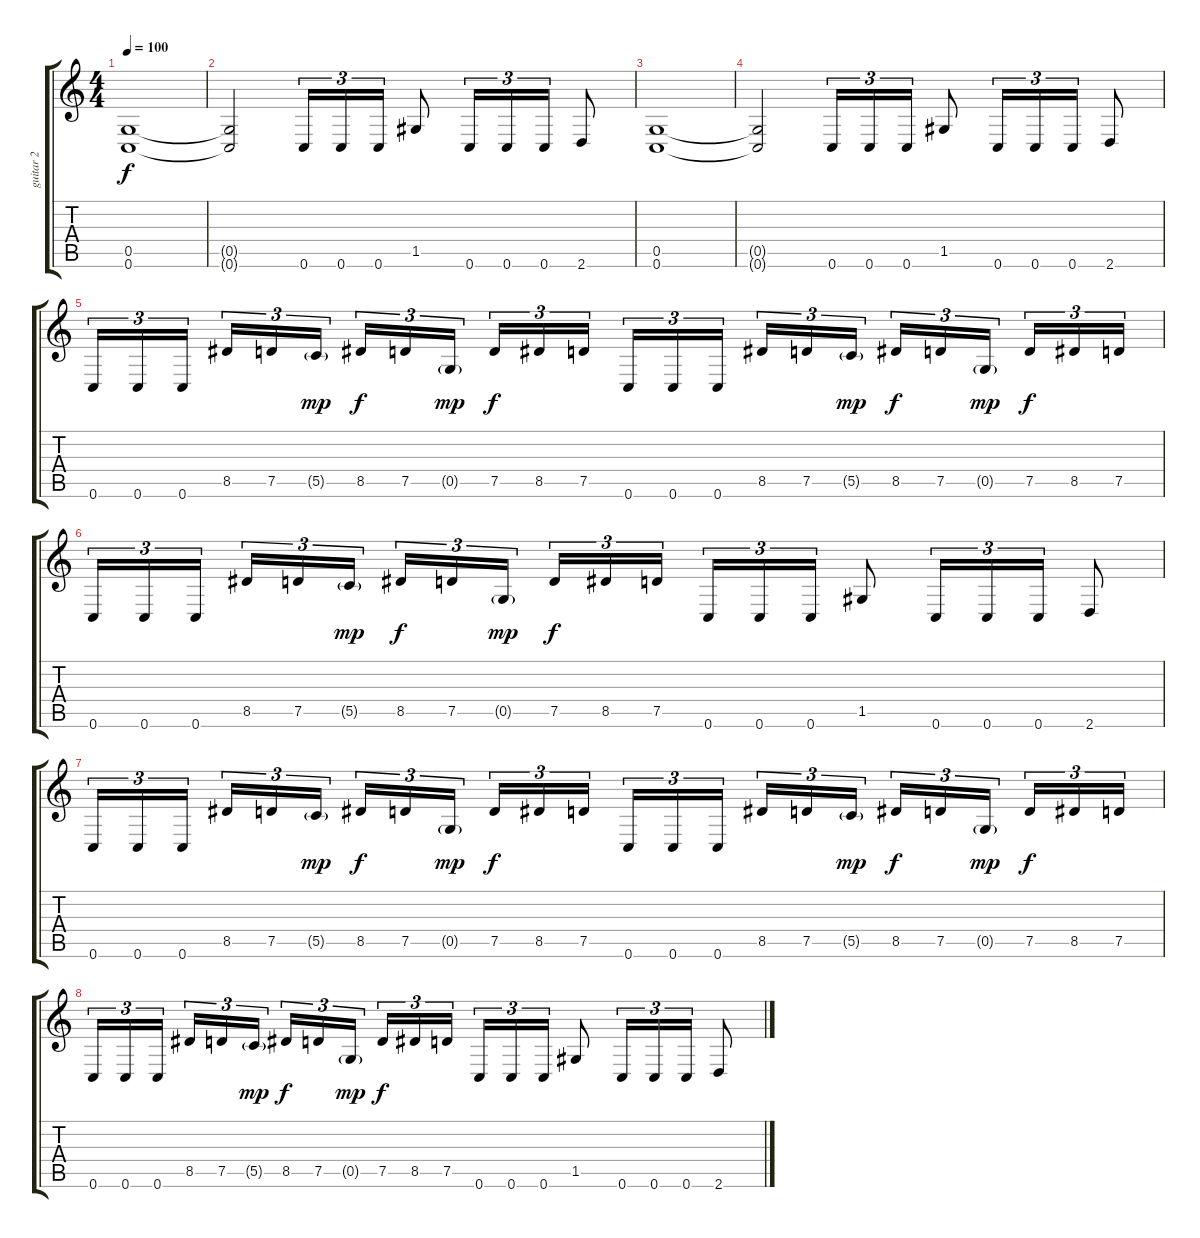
\track ("guitar 2" "guitar 2") {instrument overdrivenguitar}
\staff {score tabs}
\tuning (D4 A3 F3 C3 G2 C2) {hide}
\ts (4 4)
\tempo 100
\clef g2
\ks c
(0.5 0.6).1{dy f instrument overdrivenguitar} |
(0.5{t} 0.6{t}).2 0.6.16{tu (3 2)} 0.6.16{tu (3 2)} 0.6.16{tu (3 2)} 1.5.8 0.6.16{tu (3 2)} 0.6.16{tu (3 2)} 0.6.16{tu (3 2)} 2.6.8 |
(0.5 0.6).1 |
(0.5{t} 0.6{t}).2 0.6.16{tu (3 2)} 0.6.16{tu (3 2)} 0.6.16{tu (3 2)} 1.5.8 0.6.16{tu (3 2)} 0.6.16{tu (3 2)} 0.6.16{tu (3 2)} 2.6.8 |
0.6.16{tu (3 2)} 0.6.16{tu (3 2)} 0.6.16{tu (3 2)} 8.5.16{tu (3 2)} 7.5.16{tu (3 2)} 5.5{g}.16{tu (3 2) dy mp} 8.5.16{tu (3 2) dy f} 7.5.16{tu (3 2)} 0.5{g}.16{tu (3 2) dy mp} 7.5.16{tu (3 2) dy f} 8.5.16{tu (3 2)} 7.5.16{tu (3 2)} 0.6.16{tu (3 2)} 0.6.16{tu (3 2)} 0.6.16{tu (3 2)} 8.5.16{tu (3 2)} 7.5.16{tu (3 2)} 5.5{g}.16{tu (3 2) dy mp} 8.5.16{tu (3 2) dy f} 7.5.16{tu (3 2)} 0.5{g}.16{tu (3 2) dy mp} 7.5.16{tu (3 2) dy f} 8.5.16{tu (3 2)} 7.5.16{tu (3 2)} |
0.6.16{tu (3 2)} 0.6.16{tu (3 2)} 0.6.16{tu (3 2)} 8.5.16{tu (3 2)} 7.5.16{tu (3 2)} 5.5{g}.16{tu (3 2) dy mp} 8.5.16{tu (3 2) dy f} 7.5.16{tu (3 2)} 0.5{g}.16{tu (3 2) dy mp} 7.5.16{tu (3 2) dy f} 8.5.16{tu (3 2)} 7.5.16{tu (3 2)} 0.6.16{tu (3 2)} 0.6.16{tu (3 2)} 0.6.16{tu (3 2)} 1.5.8 0.6.16{tu (3 2)} 0.6.16{tu (3 2)} 0.6.16{tu (3 2)} 2.6.8 |
0.6.16{tu (3 2)} 0.6.16{tu (3 2)} 0.6.16{tu (3 2)} 8.5.16{tu (3 2)} 7.5.16{tu (3 2)} 5.5{g}.16{tu (3 2) dy mp} 8.5.16{tu (3 2) dy f} 7.5.16{tu (3 2)} 0.5{g}.16{tu (3 2) dy mp} 7.5.16{tu (3 2) dy f} 8.5.16{tu (3 2)} 7.5.16{tu (3 2)} 0.6.16{tu (3 2)} 0.6.16{tu (3 2)} 0.6.16{tu (3 2)} 8.5.16{tu (3 2)} 7.5.16{tu (3 2)} 5.5{g}.16{tu (3 2) dy mp} 8.5.16{tu (3 2) dy f} 7.5.16{tu (3 2)} 0.5{g}.16{tu (3 2) dy mp} 7.5.16{tu (3 2) dy f} 8.5.16{tu (3 2)} 7.5.16{tu (3 2)} |
0.6.16{tu (3 2)} 0.6.16{tu (3 2)} 0.6.16{tu (3 2)} 8.5.16{tu (3 2)} 7.5.16{tu (3 2)} 5.5{g}.16{tu (3 2) dy mp} 8.5.16{tu (3 2) dy f} 7.5.16{tu (3 2)} 0.5{g}.16{tu (3 2) dy mp} 7.5.16{tu (3 2) dy f} 8.5.16{tu (3 2)} 7.5.16{tu (3 2)} 0.6.16{tu (3 2)} 0.6.16{tu (3 2)} 0.6.16{tu (3 2)} 1.5.8 0.6.16{tu (3 2)} 0.6.16{tu (3 2)} 0.6.16{tu (3 2)} 2.6.8
